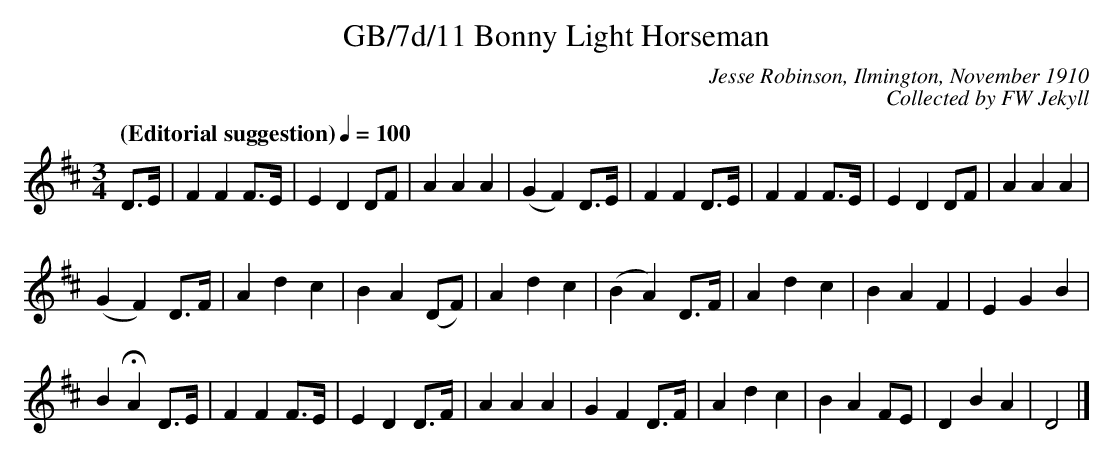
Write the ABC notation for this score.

X:1
T:GB/7d/11 Bonny Light Horseman
C:Jesse Robinson, Ilmington, November 1910
C:Collected by FW Jekyll
L:1/4
M:3/4
Q:"(Editorial suggestion)" 1/4=100
K:D
D/>E/ | F F F/>E/ | E D D/F/ | A A A | (G F) D/>E/ | F F D/>E/ |\
 F F F/>E/ | E D D/F/ | A A A |
(G F) D/>F/ | A d c | B A (D/F/) | A d c | (B A) D/>F/ | A d c |\
 B A F | E G B |
B HA D/>E/ | F F F/>E/ | E D D/>F/ | A A A | G F D/>F/ | A d c |\
 B A F/E/ | D B A | D2 |]
